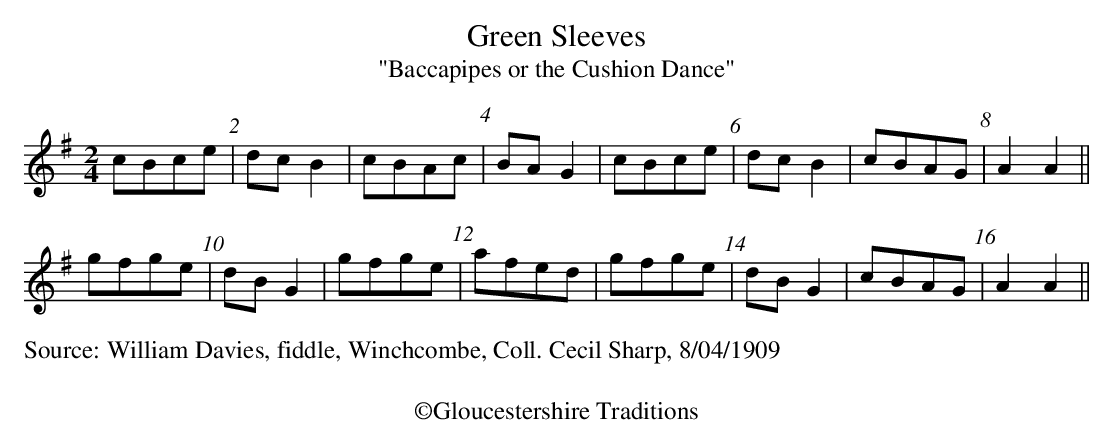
X:1
T:Green Sleeves
T:"Baccapipes or the Cushion Dance"
M:2/4
L:1/8
K:A dorian
cBce|dcB2|cBAc|BAG2|\
cBce|dcB2|cBAG|A2A2||
gfge|dBG2|gfge|afed|\
gfge|dBG2|cBAG|A2A2||
